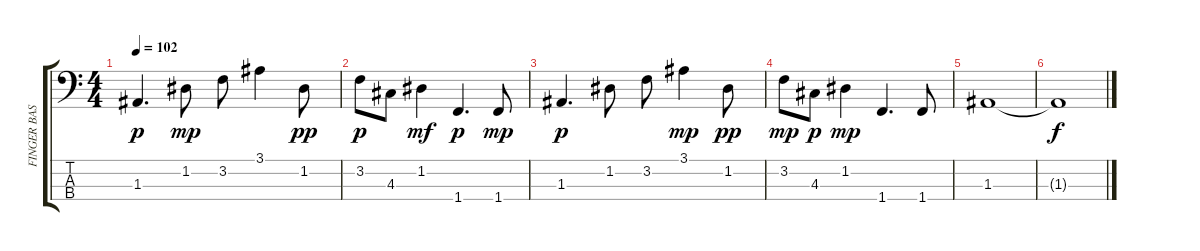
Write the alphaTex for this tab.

\track ("FINGER BASS" "FINGER BAS") {instrument electricbassfinger}
\staff {score tabs}
\tuning (G2 D2 A1 E1) {hide}
\ts (4 4)
\tempo 102
\clef f4
\ks c
1.3.4{d dy p} 1.2.8{dy mp} 3.2.8 3.1.4 1.2.8{dy pp} |
3.2.8{dy p} 4.3.8 1.2.4{dy mf} 1.4.4{d dy p} 1.4.8{dy mp} |
1.3.4{d dy p} 1.2.8 3.2.8 3.1.4{dy mp} 1.2.8{dy pp} |
3.2.8{dy mp} 4.3.8{dy p} 1.2.4{dy mp} 1.4.4{d} 1.4.8 |
1.3.1 |
1.3{t}.1{dy f}
